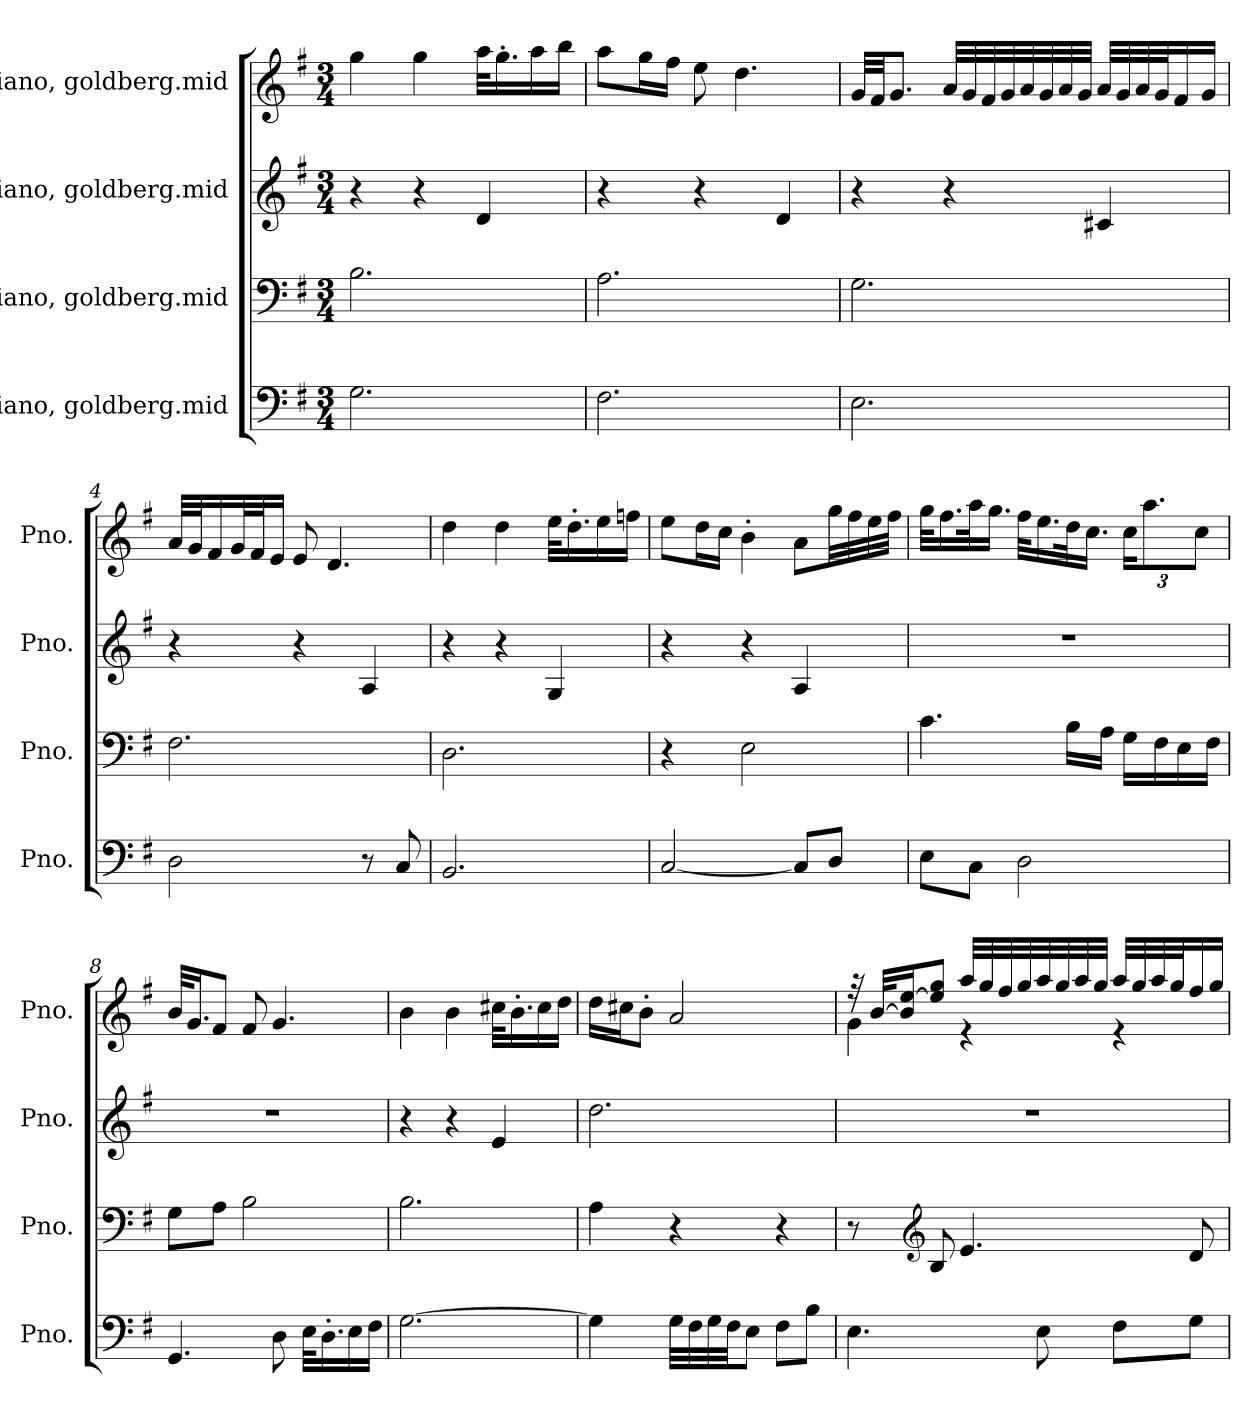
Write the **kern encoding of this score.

**kern	**kern	**kern	**kern
*part4	*part3	*part2	*part1
*staff4	*staff3	*staff2	*staff1
*I"Piano, goldberg.mid	*I"Piano, goldberg.mid	*I"Piano, goldberg.mid	*I"Piano, goldberg.mid
*I'Pno.	*I'Pno.	*I'Pno.	*I'Pno.
*clefF4	*clefF4	*clefG2	*clefG2
*k[f#]	*k[f#]	*k[f#]	*k[f#]
*M3/4	*M3/4	*M3/4	*M3/4
*MM120	*MM120	*MM120	*MM120
=1	=1	=1	=1
2.G\	2.B\	4r	4gg\
.	.	4r	4gg\
.	.	4d/	32aa\KLL
.	.	.	16.gg'\
.	.	.	16aa\
.	.	.	16bb\JJ
=2	=2	=2	=2
2.F#\	2.A\	4r	8aa\L
.	.	.	16gg\L
.	.	.	16ff#\JJ
.	.	4r	8ee\
.	.	.	4.dd\
.	.	4d/	.
=3	=3	=3	=3
2.E\	2.G\	4r	32g/LLL
.	.	.	32f#/JJ
.	.	.	8.g/J
.	.	4r	32a/LLL
.	.	.	32g/
.	.	.	32f#/
.	.	.	32g/
.	.	.	32a/
.	.	.	32g/
.	.	.	32a/
.	.	.	32g/JJJ
.	.	4c#X/	32a/LLL
.	.	.	32g/
.	.	.	32a/
.	.	.	32g/J
.	.	.	16f#/
.	.	.	16g/JJ
!!LO:LB:g=z
=4	=4	=4	=4
2D\	2.F#\	4r	32a/LLL
.	.	.	32g/J
.	.	.	16f#/
.	.	.	32g/L
.	.	.	32f#/J
.	.	.	16e/JJ
.	.	4r	8e/
.	.	.	4.d/
8r	.	4A/	.
8C/	.	.	.
=5	=5	=5	=5
2.BB/	2.D\	4r	4dd\
.	.	4r	4dd\
.	.	4G/	32ee\KLL
.	.	.	16.dd'\
.	.	.	16ee\
.	.	.	16ffn\JJ
=6	=6	=6	=6
[2C/	4r	4r	8ee\L
.	.	.	16dd\L
.	.	.	16cc\JJ
.	2E\	4r	4b'\
8C/L]	.	4A/	8a\L
8D/J	.	.	32gg\LL
.	.	.	32ff#\
.	.	.	32ee\
.	.	.	32ff#\JJJ
=7	=7	=7	=7
8E\L	4.c\	2.r	32gg\KLL
.	.	.	16.ff#\
8C\J	.	.	32aa\K
.	.	.	16.gg\JJ
2D\	.	.	32ff#\KLL
.	.	.	16.ee\
.	16B\LL	.	32dd\K
.	.	.	16.cc\JJ
.	16A\JJ	.	.
*	*	*	*Xbrackettup
.	16G\LL	.	24cc\KL
.	.	.	12.aa\
.	16F#\	.	.
.	16E\	.	.
.	.	.	12cc\J
.	16F#\JJ	.	.
!!LO:LB:g=z
=8	=8	=8	=8
4.GG/	8G\L	2.r	32b/KLL
.	.	.	16.g/J
.	8A\J	.	8f#/J
.	2B\	.	8f#/
8D\	.	.	4.g/
32E\KLL	.	.	.
16.D'\	.	.	.
16E\	.	.	.
16F#\JJ	.	.	.
=9	=9	=9	=9
[2.G\	2.B\	4r	4b\
.	.	4r	4b\
.	.	4e/	32cc#X\KLL
.	.	.	16.b'\
.	.	.	16cc#\
.	.	.	16dd\JJ
=10	=10	=10	=10
4G\]	4A\	2.dd\	16dd\LL
.	.	.	16cc#X\J
.	.	.	8b'\J
32G\LLL	4r	.	2a/
32F#\	.	.	.
32G\	.	.	.
32F#\JJ	.	.	.
8E\J	.	.	.
8F#\L	4r	.	.
8B\J	.	.	.
!!LO:PB:g=z
=11	=11	=11	=11
*	*	*	*^
4.E\	8r	2.r	32r	4g\
.	.	.	[32b/KLL	.
.	.	.	16b/] [16ee/J	.
*	*clefG2	*	*	*
.	8B/	.	8ee/] 8gg/J	.
.	4.e/	.	32aa/LLL	4r
.	.	.	32gg/	.
.	.	.	32ff#/	.
.	.	.	32gg/	.
8E\	.	.	32aa/	.
.	.	.	32gg/	.
.	.	.	32aa/	.
.	.	.	32gg/JJJ	.
8F#\L	.	.	32aa/LLL	4r
.	.	.	32gg/	.
.	.	.	32aa/	.
.	.	.	32gg/J	.
8G\J	8d/	.	16ff#/	.
.	.	.	16gg/JJ	.
*	*	*	*v	*v
=	=	=	=
*-	*-	*-	*-
